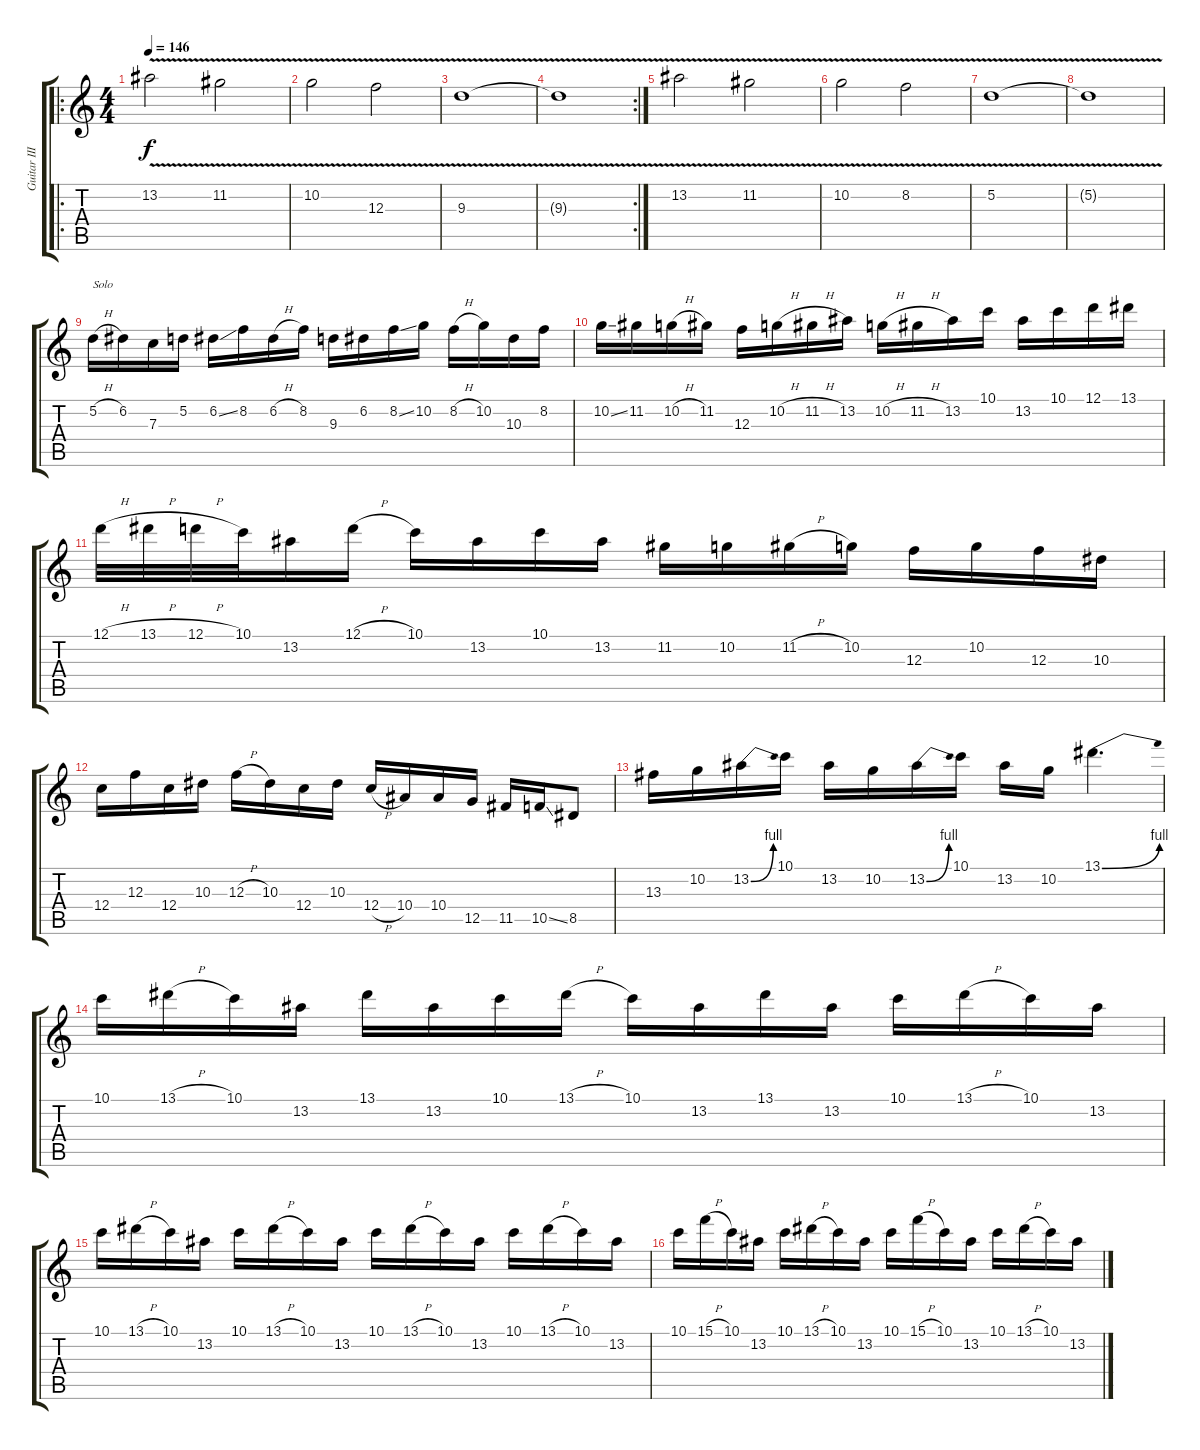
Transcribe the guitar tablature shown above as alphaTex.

\track ("Guitar III" "Guitar III") {instrument overdrivenguitar}
\staff {score tabs}
\tuning (D4 A3 F3 C3 G2 C2) {hide}
\ro
\ts (4 4)
\tempo 146
\clef g2
\ks c
13.2{v}.2{dy f} 11.2{v}.2 |
10.2{v}.2 12.3{v}.2 |
9.3{v}.1 |
\rc 2
9.3{v t}.1 |
13.2{v}.2 11.2{v}.2 |
10.2{v}.2 8.2{v}.2 |
5.2{v}.1 |
5.2{v t}.1 |
5.2{h}.16{txt "Solo"} 6.2.16 7.3.16 5.2.16 6.2{ss}.16 8.2.16 6.2{h}.16 8.2.16 9.3.16 6.2.16 8.2{ss}.16 10.2.16 8.2{h}.16 10.2.16 10.3.16 8.2.16 |
10.2{ss}.16 11.2.16 10.2{h}.16 11.2.16 12.3.16 10.2{h}.16 11.2{h}.16 13.2.16 10.2{h}.16 11.2{h}.16 13.2.16 10.1.16 13.2.16 10.1.16 12.1.16 13.1.16 |
12.1{h}.32 13.1{h}.32 12.1{h}.32 10.1.32 13.2.16 12.1{h}.16 10.1.16 13.2.16 10.1.16 13.2.16 11.2.16 10.2.16 11.2{h}.16 10.2.16 12.3.16 10.2.16 12.3.16 10.3.16 |
12.4.16 12.3.16 12.4.16 10.3.16 12.3{h}.16 10.3.16 12.4.16 10.3.16 12.4{h}.16 10.4.16 10.4.16 12.5.16 11.5.16 10.5{ss}.16 8.5.8 |
13.3.16 10.2.16 13.2{be (bend 0 0 60 4)}.16 10.1.16 13.2.16 10.2.16 13.2{be (bend 0 0 60 4)}.16 10.1.16 13.2.16 10.2.16 13.1{be (bend 0 0 60 4)}.4{d} |
10.1.16 13.1{h}.16 10.1.16 13.2.16 13.1.16 13.2.16 10.1.16 13.1{h}.16 10.1.16 13.2.16 13.1.16 13.2.16 10.1.16 13.1{h}.16 10.1.16 13.2.16 |
10.1.16 13.1{h}.16 10.1.16 13.2.16 10.1.16 13.1{h}.16 10.1.16 13.2.16 10.1.16 13.1{h}.16 10.1.16 13.2.16 10.1.16 13.1{h}.16 10.1.16 13.2.16 |
10.1.16 15.1{h}.16 10.1.16 13.2.16 10.1.16 13.1{h}.16 10.1.16 13.2.16 10.1.16 15.1{h}.16 10.1.16 13.2.16 10.1.16 13.1{h}.16 10.1.16 13.2.16
